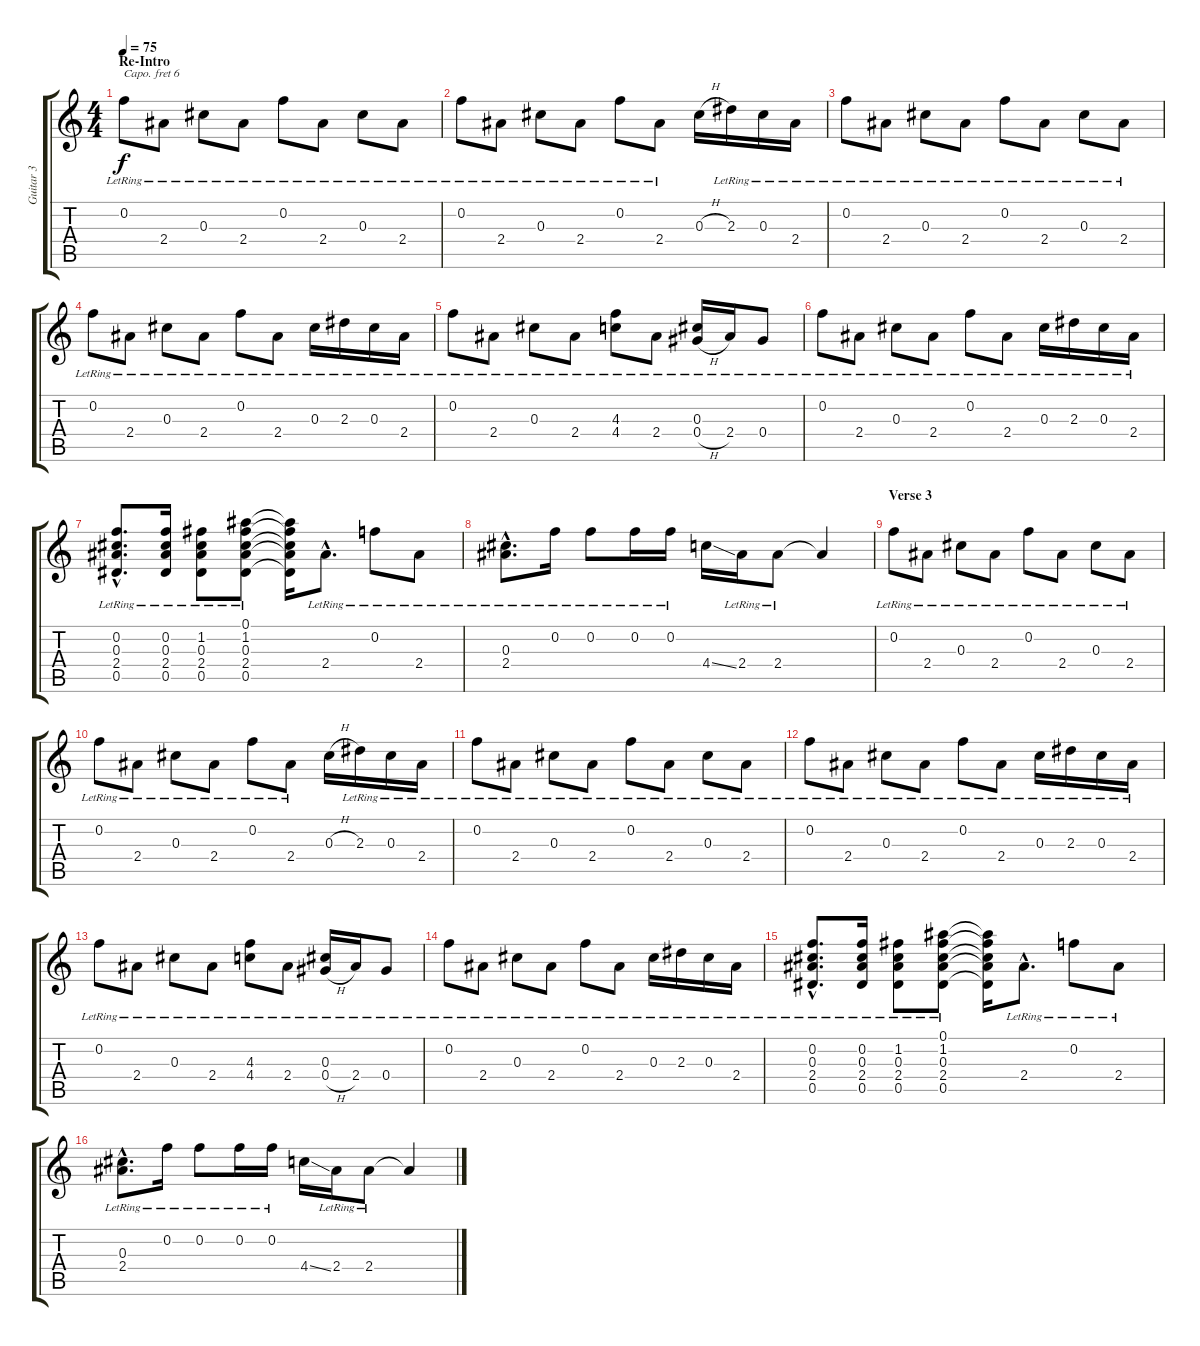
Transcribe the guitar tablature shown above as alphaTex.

\track ("Guitar 3" "Guitar 3") {instrument acousticguitarsteel}
\staff {score tabs}
\capo 6
\tuning (E4 B3 G3 D3 A2 E2) {hide}
\ts (4 4)
\section ("" "Re-Intro")
\tempo 75
\clef g2
\ks c
0.2{lr}.8{dy f} 2.4{lr}.8 0.3{lr}.8 2.4{lr}.8 0.2{lr}.8 2.4{lr}.8 0.3{lr}.8 2.4{lr}.8 |
0.2{lr}.8 2.4{lr}.8 0.3{lr}.8 2.4{lr}.8 0.2{lr}.8 2.4{lr}.8 0.3{h}.16 2.3{lr}.16 0.3{lr}.16 2.4{lr}.16 |
0.2{lr}.8 2.4{lr}.8 0.3{lr}.8 2.4{lr}.8 0.2{lr}.8 2.4{lr}.8 0.3{lr}.8 2.4{lr}.8 |
0.2{lr}.8 2.4{lr}.8 0.3{lr}.8 2.4{lr}.8 0.2{lr}.8 2.4{lr}.8 0.3{lr}.16 2.3{lr}.16 0.3{lr}.16 2.4{lr}.16 |
0.2{lr}.8 2.4{lr}.8 0.3{lr}.8 2.4{lr}.8 (4.3{lr} 4.4{lr}).8 2.4{lr}.8 (0.3{lr} 0.4{h}).16 2.4{lr}.16 0.4{lr}.8 |
0.2{lr}.8 2.4{lr}.8 0.3{lr}.8 2.4{lr}.8 0.2{lr}.8 2.4{lr}.8 0.3{lr}.16 2.3{lr}.16 0.3{lr}.16 2.4{lr}.16 |
(0.2{hac lr} 0.3{hac lr} 2.4{hac lr} 0.5{hac lr}).8{d} (0.2{lr} 0.3{lr} 2.4{lr} 0.5{lr}).16 (1.2{lr} 0.3{lr} 2.4{lr} 0.5{lr}).8 (0.1{lr} 1.2{lr} 0.3{lr} 2.4{lr} 0.5{lr}).8 (0.1{t} 1.2{t} 0.3{t} 2.4{t} 0.5{t}).16 2.4{hac lr}.8{d} 0.2{lr}.8 2.4{lr}.8 |
(0.3{hac lr} 2.4{hac lr}).8{d} 0.2{lr}.16 0.2{lr}.8 0.2{lr}.16 0.2{lr}.16 4.4{ss}.16 2.4{lr}.16 2.4{lr}.8 2.4{t}.4 |
\section ("" "Verse 3")
0.2{lr}.8 2.4{lr}.8 0.3{lr}.8 2.4{lr}.8 0.2{lr}.8 2.4{lr}.8 0.3{lr}.8 2.4{lr}.8 |
0.2{lr}.8 2.4{lr}.8 0.3{lr}.8 2.4{lr}.8 0.2{lr}.8 2.4{lr}.8 0.3{h}.16 2.3{lr}.16 0.3{lr}.16 2.4{lr}.16 |
0.2{lr}.8 2.4{lr}.8 0.3{lr}.8 2.4{lr}.8 0.2{lr}.8 2.4{lr}.8 0.3{lr}.8 2.4{lr}.8 |
0.2{lr}.8 2.4{lr}.8 0.3{lr}.8 2.4{lr}.8 0.2{lr}.8 2.4{lr}.8 0.3{lr}.16 2.3{lr}.16 0.3{lr}.16 2.4{lr}.16 |
0.2{lr}.8 2.4{lr}.8 0.3{lr}.8 2.4{lr}.8 (4.3{lr} 4.4{lr}).8 2.4{lr}.8 (0.3{lr} 0.4{h}).16 2.4{lr}.16 0.4{lr}.8 |
0.2{lr}.8 2.4{lr}.8 0.3{lr}.8 2.4{lr}.8 0.2{lr}.8 2.4{lr}.8 0.3{lr}.16 2.3{lr}.16 0.3{lr}.16 2.4{lr}.16 |
(0.2{hac lr} 0.3{hac lr} 2.4{hac lr} 0.5{hac lr}).8{d} (0.2{lr} 0.3{lr} 2.4{lr} 0.5{lr}).16 (1.2{lr} 0.3{lr} 2.4{lr} 0.5{lr}).8 (0.1{lr} 1.2{lr} 0.3{lr} 2.4{lr} 0.5{lr}).8 (0.1{t} 1.2{t} 0.3{t} 2.4{t} 0.5{t}).16 2.4{hac lr}.8{d} 0.2{lr}.8 2.4{lr}.8 |
(0.3{hac lr} 2.4{hac lr}).8{d} 0.2{lr}.16 0.2{lr}.8 0.2{lr}.16 0.2{lr}.16 4.4{ss}.16 2.4{lr}.16 2.4{lr}.8 2.4{t}.4
